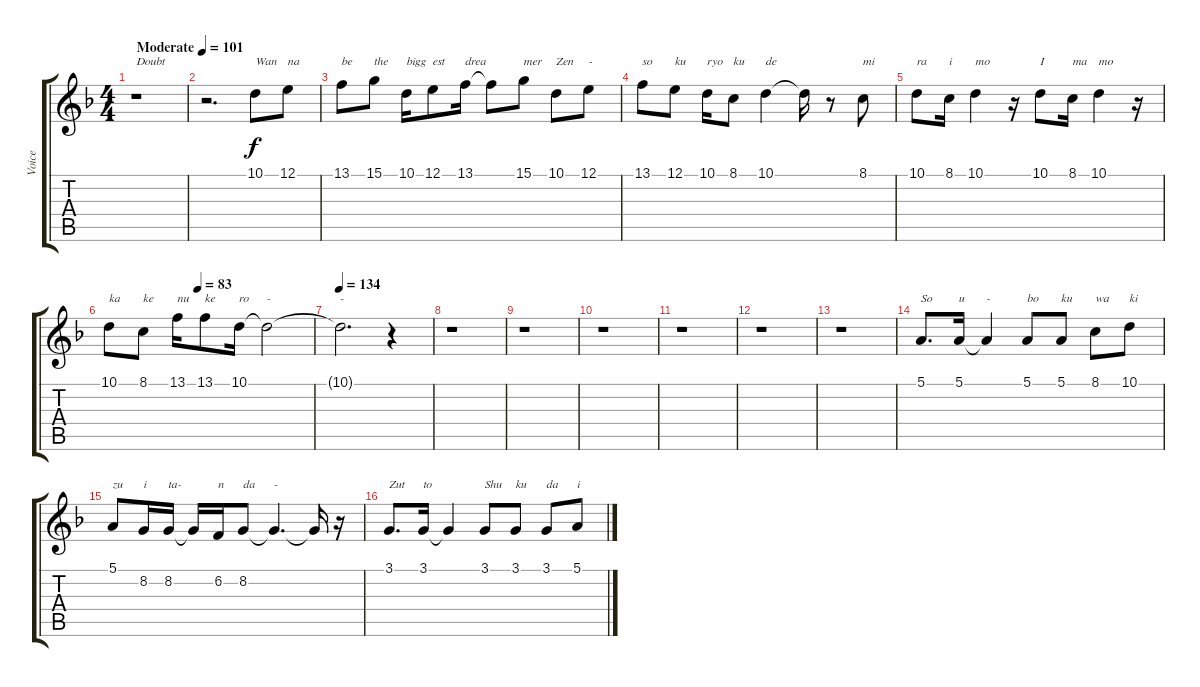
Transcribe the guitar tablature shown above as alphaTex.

\track ("Voice" "Voice") {instrument altosax}
\staff {score tabs}
\tuning (E4 B3 G3 D3 A2 E2) {hide}
\ts (4 4)
\tempo (101 "Moderate")
\clef g2
\ks f
r.1{txt "Doubt" dy f volume 16 balance 9 instrument altosax} |
r.2{d} 10.1.8{txt "Wan"} 12.1.8{txt "na"} |
13.1.8{txt "be"} 15.1.8{txt "the"} 10.1.16{txt "bigg"} 12.1.8{txt "est"} 13.1.16{txt "drea"} 13.1{t}.8 15.1.8{txt "mer"} 10.1.8{txt "Zen"} 12.1.8{txt "-"} |
13.1.8{txt "so"} 12.1.8{txt "ku"} 10.1.16{txt "ryo"} 8.1.8{txt "ku"} 10.1.4{txt "de"} 10.1{t}.16 r.8 8.1.8{txt "mi"} |
10.1.8{txt "ra"} 8.1.16{txt "i"} 10.1.4{txt "mo"} r.16 10.1.8{txt "I"} 8.1.16{txt "ma"} 10.1.4{txt "mo"} r.16 |
\tempo (83 0.4375)
10.1.8{txt "ka"} 8.1.8{txt "ke"} 13.1.16{txt "nu"} 13.1.8{txt "ke"} 10.1.16{txt "ro"} 10.1{t}.2{txt "-"} |
\tempo 134
10.1{t}.2{d txt "-"} r.4 |
r.1 |
r.1 |
r.1 |
r.1 |
r.1 |
r.1 |
5.1.8{d txt "So"} 5.1.16{txt "u"} 5.1{t}.4{txt "-"} 5.1.8{txt "bo"} 5.1.8{txt "ku"} 8.1.8{txt "wa"} 10.1.8{txt "ki"} |
5.1.8{txt "zu"} 8.2.16{txt "i"} 8.2.16{txt "ta-"} 8.2{t}.16 6.2.16{txt "n"} 8.2.8{txt "da"} 8.2{t}.4{d txt "-"} 8.2{t}.16 r.16 |
3.1.8{d txt "Zut"} 3.1.16{txt "to"} 3.1{t}.4 3.1.8{txt "Shu"} 3.1.8{txt "ku"} 3.1.8{txt "da"} 5.1.8{txt "i"}
